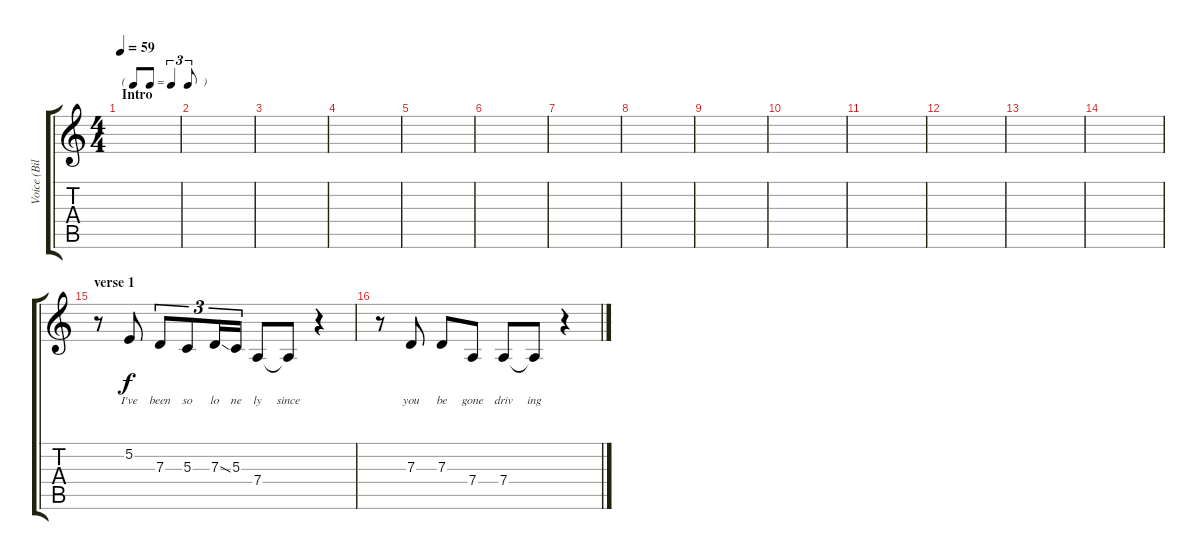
\track ("Voice (Billasse)" "Voice (Bil") {instrument lead8bassandlead}
\staff {score tabs}
\tuning (E4 B3 G3 D3 A2 E2) {hide}
\ts (4 4)
\tf triplet8th
\section ("" "Intro")
\tempo 59
\clef g2
\ks c
|
|
|
|
|
|
|
|
|
|
|
|
|
|
\section ("" "verse 1")
r.8 5.2.8{lyrics (0 "I've") lyrics (1 "") lyrics (2 "") lyrics (3 "") lyrics (4 "")} 7.3.8{tu (3 2) lyrics (0 "been") lyrics (1 "") lyrics (2 "") lyrics (3 "") lyrics (4 "")} 5.3.8{tu (3 2) lyrics (0 "so") lyrics (1 "") lyrics (2 "") lyrics (3 "") lyrics (4 "")} 7.3{ss}.16{tu (3 2) lyrics (0 "lo") lyrics (1 "") lyrics (2 "") lyrics (3 "") lyrics (4 "")} 5.3.16{tu (3 2) lyrics (0 "ne") lyrics (1 "") lyrics (2 "") lyrics (3 "") lyrics (4 "")} 7.4.8{lyrics (0 "ly") lyrics (1 "") lyrics (2 "") lyrics (3 "") lyrics (4 "")} 7.4{t}.8{lyrics (0 "since") lyrics (1 "") lyrics (2 "") lyrics (3 "") lyrics (4 "")} r.4 |
r.8 7.3.8{lyrics (0 "you") lyrics (1 "") lyrics (2 "") lyrics (3 "") lyrics (4 "")} 7.3.8{lyrics (0 "be") lyrics (1 "") lyrics (2 "") lyrics (3 "") lyrics (4 "")} 7.4.8{lyrics (0 "gone") lyrics (1 "") lyrics (2 "") lyrics (3 "") lyrics (4 "")} 7.4.8{lyrics (0 "driv") lyrics (1 "") lyrics (2 "") lyrics (3 "") lyrics (4 "")} 7.4{t}.8{lyrics (0 "ing") lyrics (1 "") lyrics (2 "") lyrics (3 "") lyrics (4 "")} r.4
